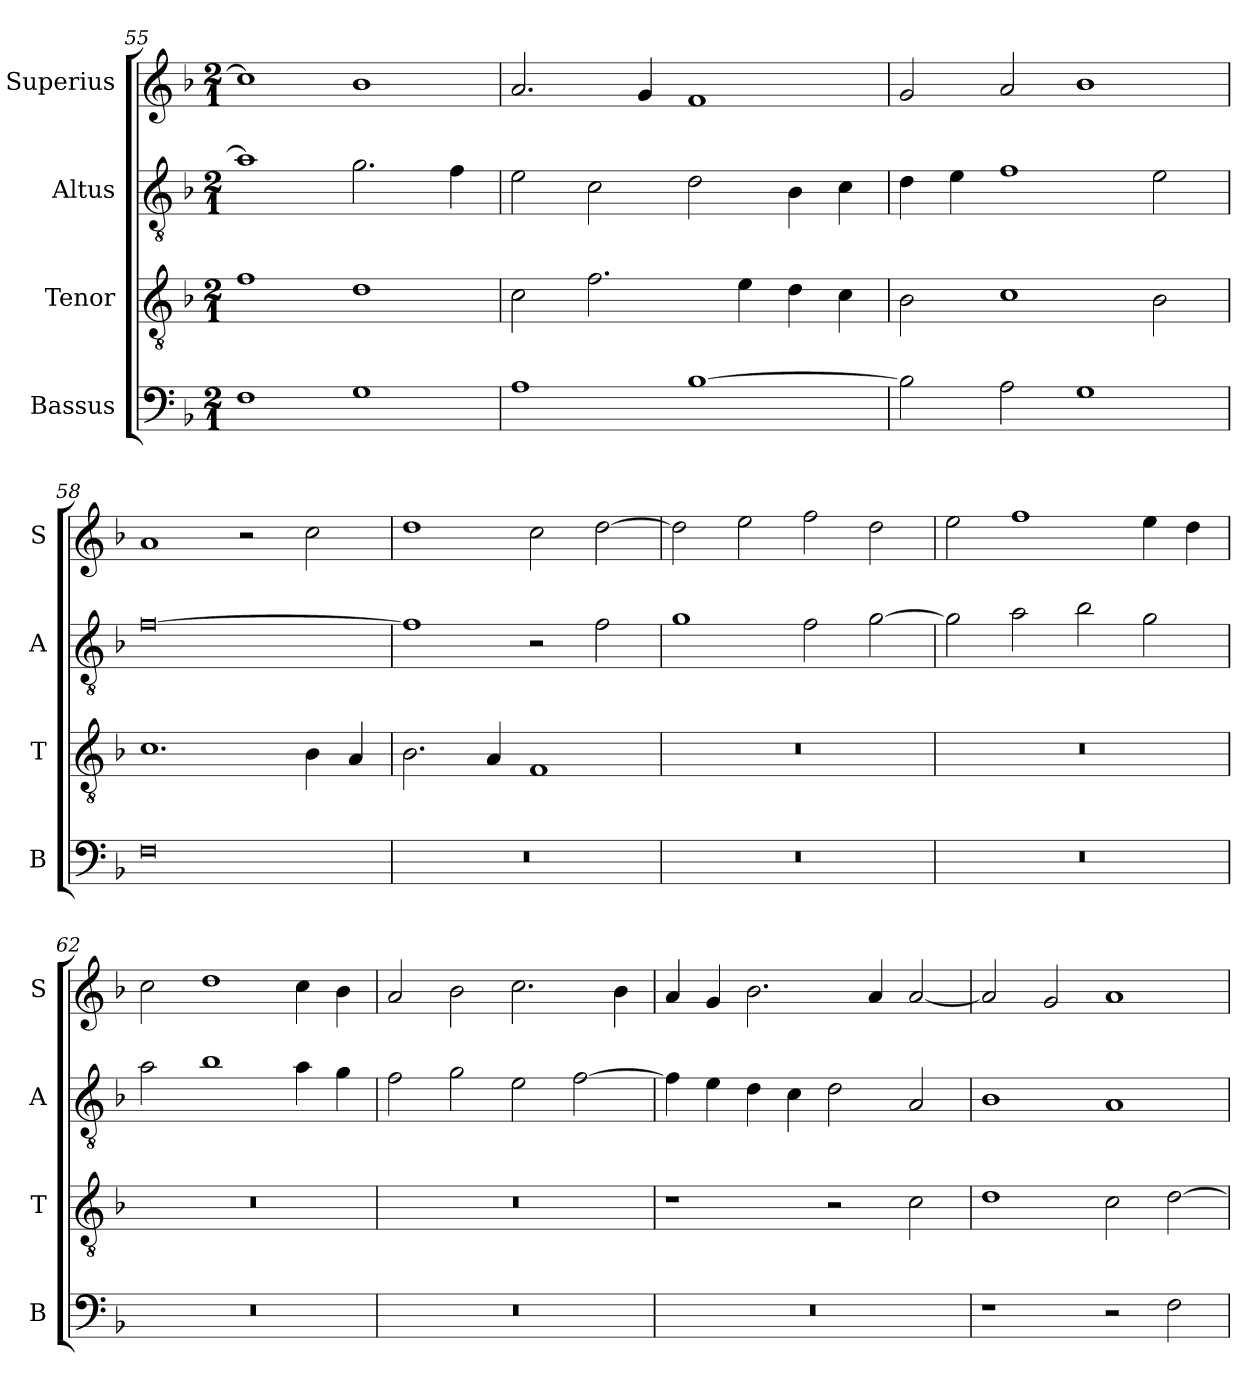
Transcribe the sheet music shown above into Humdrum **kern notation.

**kern	**kern	**kern	**kern
*part4	*part3	*part2	*part1
*staff4	*staff3	*staff2	*staff1
*I"Bassus	*I"Tenor	*I"Altus	*I"Superius
*I'B	*I'T	*I'A	*I'S
*clefF4	*clefGv2	*clefGv2	*clefG2
*k[b-]	*k[b-]	*k[b-]	*k[b-]
*F:	*F:	*F:	*F:
*M2/1	*M2/1	*M2/1	*M2/1
=55	=55	=55	=55
1F	1f	1a]	1cc]
1G	1d	2.g	1b-
.	.	4f	.
=56	=56	=56	=56
1A	2c	2e	2.a
.	2.f	2c	.
.	.	.	4g
[1B-	.	2d	1f
.	4e	.	.
.	4d	4B-	.
.	4c	4c	.
=57	=57	=57	=57
2B-]	2B-	4d	2g
.	.	4e	.
2A	1c	1f	2a
1G	.	.	1b-
.	2B-	2e	.
=58	=58	=58	=58
0F	1.c	[0f	1a
.	.	.	2r
.	4B-	.	2cc
.	4A	.	.
=59	=59	=59	=59
0r	2.B-	1f]	1dd
.	4A	.	.
.	1F	2r	2cc
.	.	2f	[2dd
=60	=60	=60	=60
0r	0r	1g	2dd]
.	.	.	2ee
.	.	2f	2ff
.	.	[2g	2dd
=61	=61	=61	=61
0r	0r	2g]	2ee
.	.	2a	1ff
.	.	2b-	.
.	.	2g	4ee
.	.	.	4dd
=62	=62	=62	=62
0r	0r	2a	2cc
.	.	1b-	1dd
.	.	4a	4cc
.	.	4g	4b-
=63	=63	=63	=63
0r	0r	2f	2a
.	.	2g	2b-
.	.	2e	2.cc
.	.	[2f	.
.	.	.	4b-
=64	=64	=64	=64
0r	1r	4f]	4a
.	.	4e	4g
.	.	4d	2.b-
.	.	4c	.
.	2r	2d	.
.	.	.	4a
.	2c	2A	[2a
=65	=65	=65	=65
1r	1d	1B-	2a]
.	.	.	2g
2r	2c	1A	1a
2F	[2d	.	.
=	=	=	=
*-	*-	*-	*-
